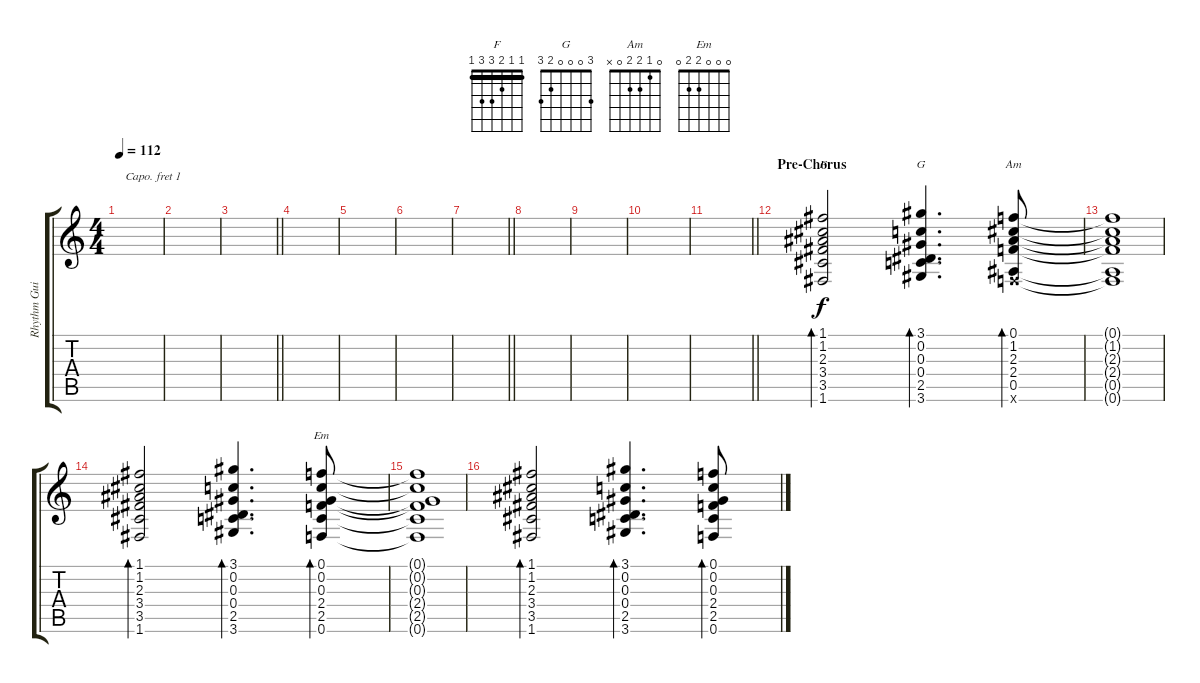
\track ("Rhythm Guitar (Acoustic)" "Rhythm Gui") {instrument acousticguitarsteel}
\staff {score tabs}
\capo 1
\tuning (E4 B3 G3 D3 A2 E2) {hide}
\chord ("F" 1 1 2 3 3 1) {barre 1}
\chord ("G" 3 0 0 0 2 3)
\chord ("Am" 0 1 2 2 0 x)
\chord ("Em" 0 0 0 2 2 0)
\ts (4 4)
\tempo 112
\clef g2
\ks c
|
|
\barLineRight lightlight
|
|
|
|
\barLineRight lightlight
|
|
|
|
\barLineRight lightlight
|
\section ("" "Pre-Chorus")
(1.1 1.2 2.3 3.4 3.5 1.6).2{bd 60 ch "F"} (3.1 0.2 0.3 0.4 2.5 3.6).4{d bd 60 ch "G"} (0.1 1.2 2.3 2.4 0.5 0.6{x}).8{bd 60 ch "Am"} |
(0.1{t} 1.2{t} 2.3{t} 2.4{t} 0.5{t} 0.6{t}).1 |
(1.1 1.2 2.3 3.4 3.5 1.6).2{bd 60} (3.1 0.2 0.3 0.4 2.5 3.6).4{d bd 60} (0.1 0.2 0.3 2.4 2.5 0.6).8{bd 60 ch "Em"} |
(0.1{t} 0.2{t} 0.3{t} 2.4{t} 2.5{t} 0.6{t}).1 |
(1.1 1.2 2.3 3.4 3.5 1.6).2{bd 60} (3.1 0.2 0.3 0.4 2.5 3.6).4{d bd 60} (0.1 0.2 0.3 2.4 2.5 0.6).8{bd 60}
